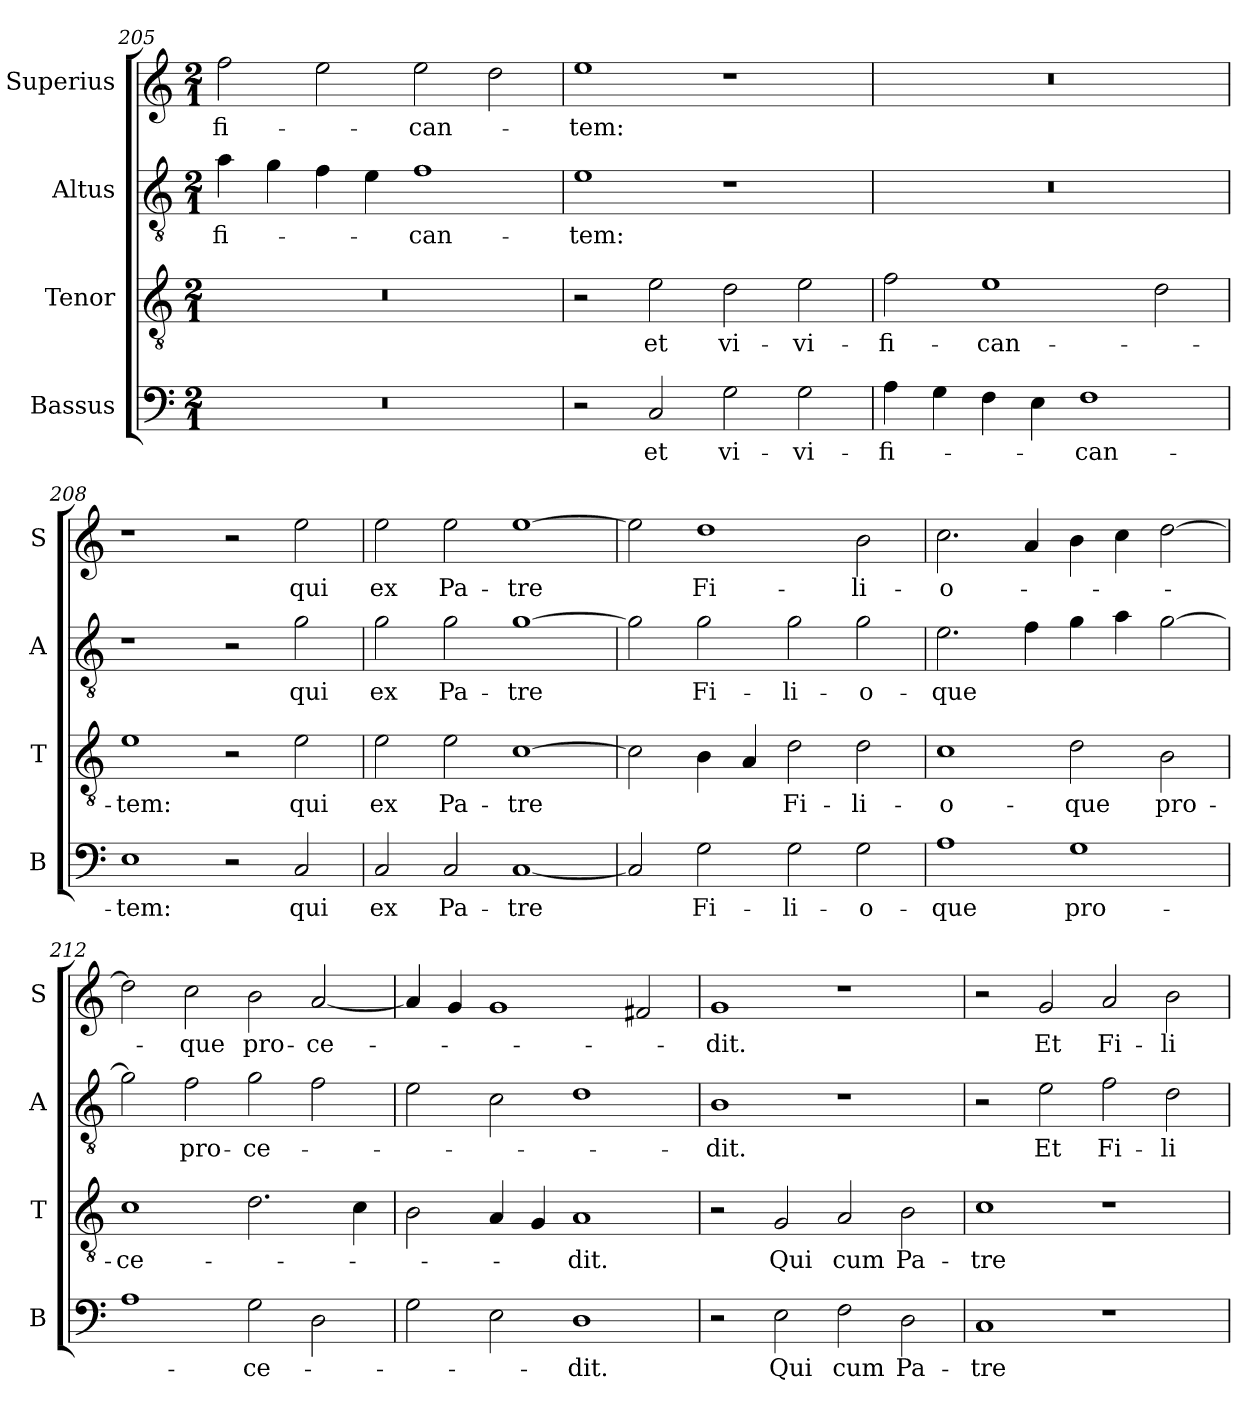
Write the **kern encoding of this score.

**kern	**text	**kern	**text	**kern	**text	**kern	**text
*part4	*part4	*part3	*part3	*part2	*part2	*part1	*part1
*staff4	*staff4	*staff3	*staff3	*staff2	*staff2	*staff1	*staff1
*I"Bassus	*	*I"Tenor	*	*I"Altus	*	*I"Superius	*
*I'B	*	*I'T	*	*I'A	*	*I'S	*
*clefF4	*	*clefGv2	*	*clefGv2	*	*clefG2	*
*k[]	*	*k[]	*	*k[]	*	*k[]	*
*M2/1	*	*M2/1	*	*M2/1	*	*M2/1	*
=205	=205	=205	=205	=205	=205	=205	=205
0r	.	0r	.	4a\	-fi-	2ff\	-fi-
.	.	.	.	4g\	.	.	.
.	.	.	.	4f\	.	2ee\	.
.	.	.	.	4e\	.	.	.
.	.	.	.	1f	-can-	2ee\	-can-
.	.	.	.	.	.	2dd\	.
=206	=206	=206	=206	=206	=206	=206	=206
2r	.	2r	.	1e	-tem:	1ee	-tem:
2C/	et	2e\	et	.	.	.	.
2G\	vi-	2d\	vi-	1r	.	1r	.
2G\	-vi-	2e\	-vi-	.	.	.	.
=207	=207	=207	=207	=207	=207	=207	=207
4A\	-fi-	2f\	-fi-	0r	.	0r	.
4G\	.	.	.	.	.	.	.
4F\	.	1e	-can-	.	.	.	.
4E\	.	.	.	.	.	.	.
1F	-can-	.	.	.	.	.	.
.	.	2d\	.	.	.	.	.
=208	=208	=208	=208	=208	=208	=208	=208
1E	-tem:	1e	-tem:	1r	.	1r	.
2r	.	2r	.	2r	.	2r	.
2C/	qui	2e\	qui	2g\	qui	2ee\	qui
=209	=209	=209	=209	=209	=209	=209	=209
2C/	ex	2e\	ex	2g\	ex	2ee\	ex
2C/	Pa-	2e\	Pa-	2g\	Pa-	2ee\	Pa-
[1C	-tre	[1c	-tre	[1g	-tre	[1ee	-tre
=210	=210	=210	=210	=210	=210	=210	=210
2C/]	.	2c\]	.	2g\]	.	2ee\]	.
2G\	Fi-	4B\	.	2g\	Fi-	1dd	Fi-
.	.	4A/	.	.	.	.	.
2G\	-li-	2d\	Fi-	2g\	-li-	.	.
2G\	-o-	2d\	-li-	2g\	-o-	2b\	-li-
=211	=211	=211	=211	=211	=211	=211	=211
1A	-que	1c	-o-	2.e\	-que	2.cc\	-o-
.	.	.	.	4f\	.	4a/	.
1G	pro-	2d\	-que	4g\	.	4b\	.
.	.	.	.	4a\	.	4cc\	.
.	.	2B\	pro-	[2g\	.	[2dd\	.
=212	=212	=212	=212	=212	=212	=212	=212
1A	.	1c	-ce-	2g\]	.	2dd\]	.
.	.	.	.	2f\	pro-	2cc\	-que
2G\	-ce-	2.d\	.	2g\	-ce-	2b\	pro-
2D\	.	.	.	2f\	.	[2a/	-ce-
.	.	4c\	.	.	.	.	.
=213	=213	=213	=213	=213	=213	=213	=213
2G\	.	2B\	.	2e\	.	4a/]	.
.	.	.	.	.	.	4g/	.
2E\	.	4A/	.	2c\	.	1g	.
.	.	4G/	.	.	.	.	.
1D	-dit.	1A	-dit.	1d	.	.	.
.	.	.	.	.	.	2f#X/	.
=214	=214	=214	=214	=214	=214	=214	=214
2r	.	2r	.	1B	-dit.	1g	-dit.
2E\	Qui	2G/	Qui	.	.	.	.
2F\	cum	2A/	cum	1r	.	1r	.
2D\	Pa-	2B\	Pa-	.	.	.	.
=215	=215	=215	=215	=215	=215	=215	=215
1C	-tre	1c	-tre	2r	.	2r	.
.	.	.	.	2e\	Et	2g/	Et
1r	.	1r	.	2f\	Fi-	2a/	Fi-
.	.	.	.	2d\	-li-	2b\	-li-
=	=	=	=	=	=	=	=
*-	*-	*-	*-	*-	*-	*-	*-
